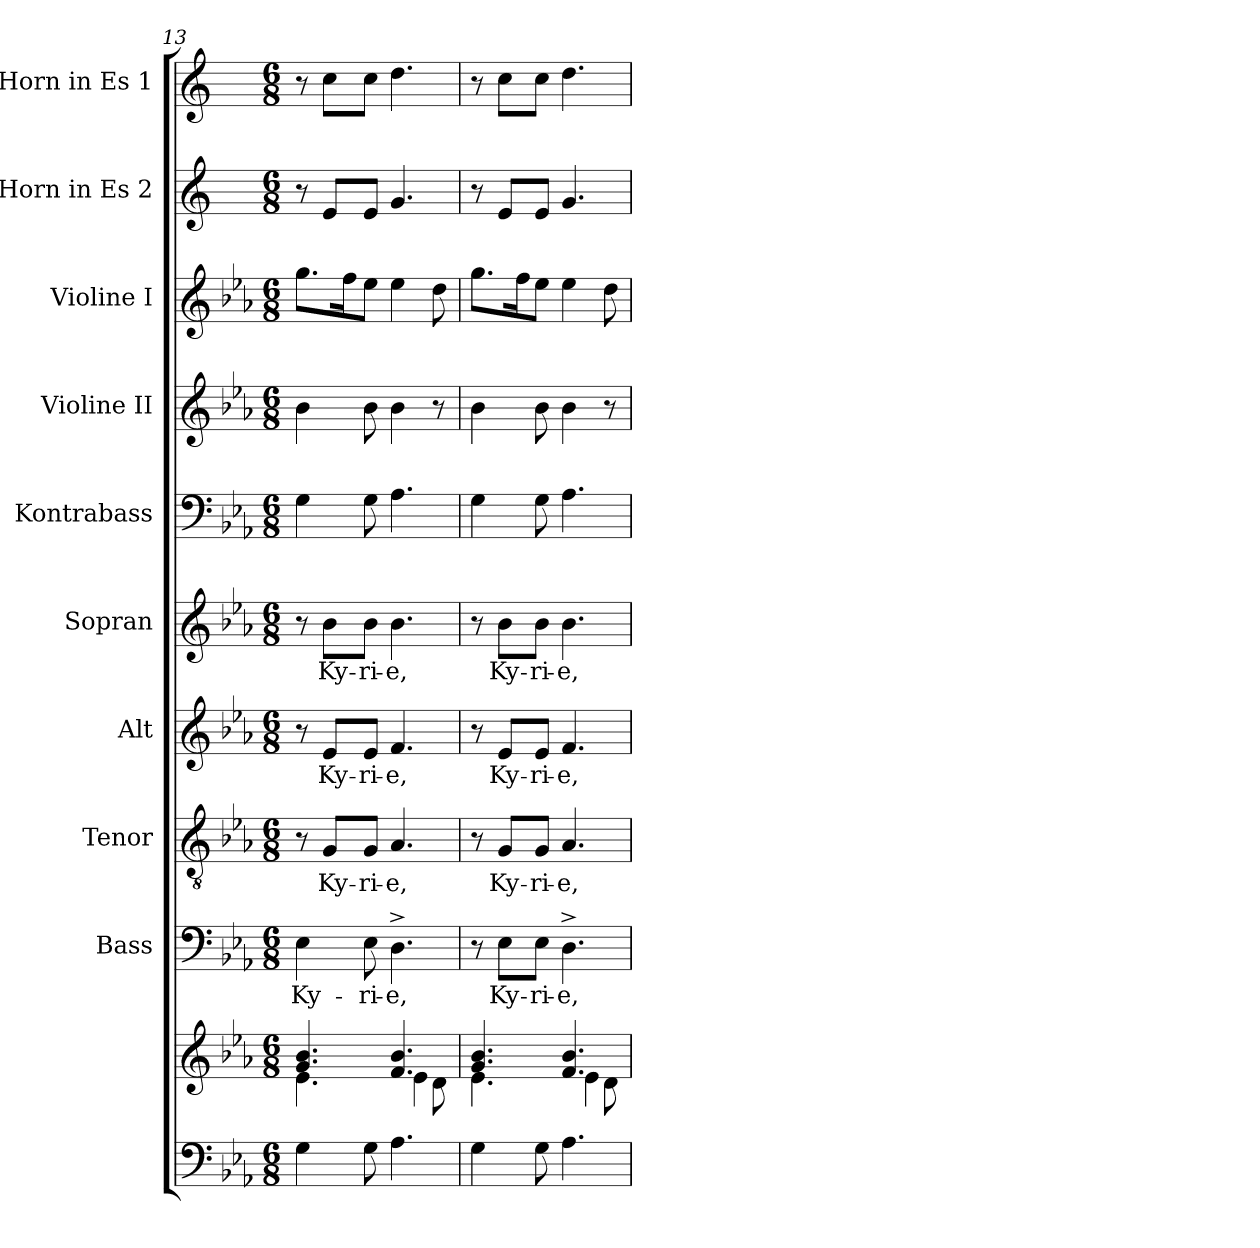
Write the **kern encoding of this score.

**kern	**kern	**kern	**text	**kern	**text	**kern	**text	**kern	**text	**kern	**kern	**kern	**kern	**kern
*part10	*part10	*part9	*part9	*part8	*part8	*part7	*part7	*part6	*part6	*part5	*part4	*part3	*part2	*part1
*staff11	*staff10	*staff9	*staff9	*staff8	*staff8	*staff7	*staff7	*staff6	*staff6	*staff5	*staff4	*staff3	*staff2	*staff1
*	*	*I"Bass	*	*I"Tenor	*	*I"Alt	*	*I"Sopran	*	*I"Kontrabass	*I"Violine II	*I"Violine I	*I"Horn in Es 2	*I"Horn in Es 1
*	*	*I'B.	*	*I'T.	*	*I'A.	*	*I'S.	*	*I'Kb.	*I'Vl. II	*I'Vl. I	*I'Hr. Es 2	*I'Hr. Es 1
*clefF4	*clefG2	*clefF4	*	*clefGv2	*	*clefG2	*	*clefG2	*	*clefF4	*clefG2	*clefG2	*clefG2	*clefG2
*	*	*	*	*	*	*	*	*	*	*ITrd7c12	*	*	*ITrd5c9	*ITrd5c9
*k[b-e-a-]	*k[b-e-a-]	*k[b-e-a-]	*	*k[b-e-a-]	*	*k[b-e-a-]	*	*k[b-e-a-]	*	*k[b-e-a-]	*k[b-e-a-]	*k[b-e-a-]	*k[b-e-a-]	*k[b-e-a-]
*E-:	*E-:	*E-:	*	*E-:	*	*E-:	*	*E-:	*	*E-:	*E-:	*E-:	*E-:	*E-:
*M6/8	*M6/8	*M6/8	*	*M6/8	*	*M6/8	*	*M6/8	*	*M6/8	*M6/8	*M6/8	*M6/8	*M6/8
=13	=13	=13	=13	=13	=13	=13	=13	=13	=13	=13	=13	=13	=13	=13
*	*^	*	*	*	*	*	*	*	*	*	*	*	*	*
!	!	!	!	!LO:LY:b	!	!	!	!	!	!	!	!	!	!	!
4G\	4.g/ 4.b-/	4.e-\	4E-\	Ky-	8r	.	8r	.	8r	.	4GG\	4b-\	8.gg\L	8r	8r
!	!	!	!	!	!	!LO:LY:b	!	!LO:LY:b	!	!LO:LY:b	!	!	!	!	!
.	.	.	.	.	8G/L	Ky-	8e-/L	Ky-	8b-\L	Ky-	.	.	.	8G/L	8e-\L
.	.	.	.	.	.	.	.	.	.	.	.	.	16ff\k	.	.
!	!	!	!	!LO:LY:b	!	!LO:LY:b	!	!LO:LY:b	!	!LO:LY:b	!	!	!	!	!
8G\	.	.	8E-\	-ri-	8G/J	-ri-	8e-/J	-ri-	8b-\J	-ri-	8GG\	8b-\	8ee-\J	8G/J	8e-\J
!	!	!	!	!LO:LY:b	!	!LO:LY:b	!	!LO:LY:b	!	!LO:LY:b	!	!	!	!	!
4.A-\	4.f/ 4.b-/	4e-\	4.D^>\	-e,	4.A-/	-e,	4.f/	-e,	4.b-\	-e,	4.AA-\	4b-\	4ee-\	4.B-/	4.f\
.	.	8d\	.	.	.	.	.	.	.	.	.	8r	8dd\	.	.
=14	=14	=14	=14	=14	=14	=14	=14	=14	=14	=14	=14	=14	=14	=14	=14
4G\	4.g/ 4.b-/	4.e-\	8r	.	8r	.	8r	.	8r	.	4GG\	4b-\	8.gg\L	8r	8r
!	!	!	!	!LO:LY:b	!	!LO:LY:b	!	!LO:LY:b	!	!LO:LY:b	!	!	!	!	!
.	.	.	8E-\L	Ky-	8G/L	Ky-	8e-/L	Ky-	8b-\L	Ky-	.	.	.	8G/L	8e-\L
.	.	.	.	.	.	.	.	.	.	.	.	.	16ff\k	.	.
!	!	!	!	!LO:LY:b	!	!LO:LY:b	!	!LO:LY:b	!	!LO:LY:b	!	!	!	!	!
8G\	.	.	8E-\J	-ri-	8G/J	-ri-	8e-/J	-ri-	8b-\J	-ri-	8GG\	8b-\	8ee-\J	8G/J	8e-\J
!	!	!	!	!LO:LY:b	!	!LO:LY:b	!	!LO:LY:b	!	!LO:LY:b	!	!	!	!	!
4.A-\	4.f/ 4.b-/	4e-\	4.D^>\	-e,	4.A-/	-e,	4.f/	-e,	4.b-\	-e,	4.AA-\	4b-\	4ee-\	4.B-/	4.f\
.	.	8d\	.	.	.	.	.	.	.	.	.	8r	8dd\	.	.
*	*v	*v	*	*	*	*	*	*	*	*	*	*	*	*	*
=	=	=	=	=	=	=	=	=	=	=	=	=	=	=
*-	*-	*-	*-	*-	*-	*-	*-	*-	*-	*-	*-	*-	*-	*-
